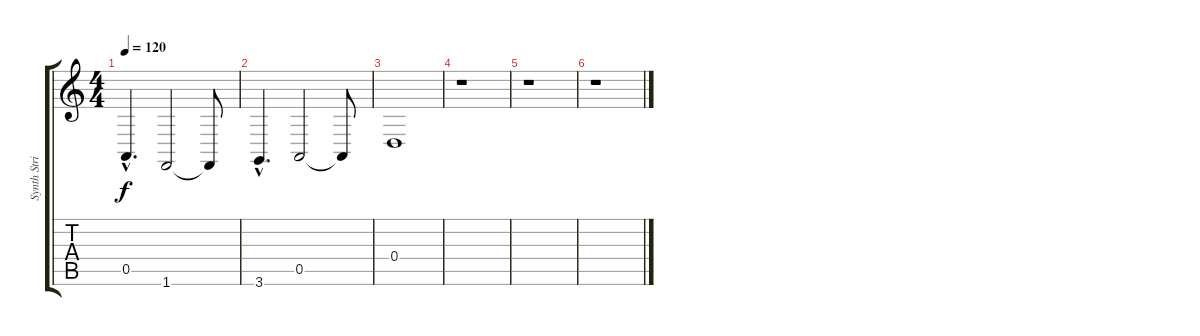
\track ("Synth Strings 2" "Synth Stri") {instrument synthstrings1}
\staff {score tabs}
\tuning (E4 B3 G3 D3 A2 E2) {hide}
\ts (4 4)
\tempo 120
\clef g2
\ks c
0.5{hac}.4{d dy f} 1.6.2 1.6{t}.8 |
3.6{hac}.4{d} 0.5.2 0.5{t}.8 |
0.4.1 |
r.1 |
r.1 |
r.1
